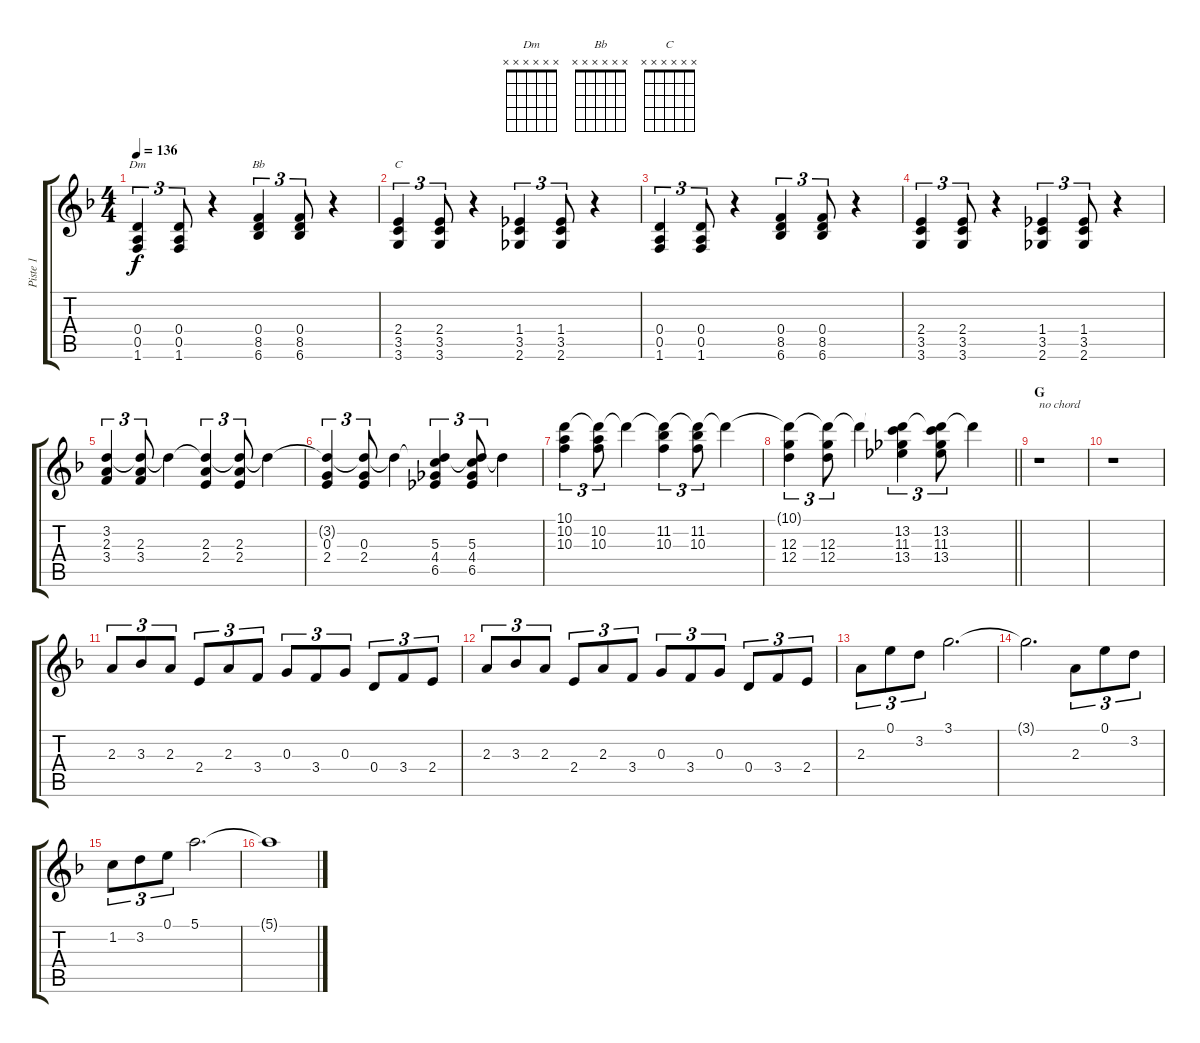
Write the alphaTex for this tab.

\track ("Piste 1" "Piste 1") {instrument acousticguitarsteel}
\staff {score tabs}
\tuning (E4 B3 G3 D3 A2 E2) {hide}
\chord ("Dm" x x x x x x)
\chord ("Bb" x x x x x x)
\chord ("C" x x x x x x)
\ts (4 4)
\tempo 136
\clef g2
\ks f
(0.4 0.5 1.6).4{tu (3 2) ch "Dm" dy f} (0.4 0.5 1.6).8{tu (3 2)} r.4 (0.4 8.5 6.6).4{tu (3 2) ch "Bb"} (0.4 8.5 6.6).8{tu (3 2)} r.4 |
(2.4 3.5 3.6).4{tu (3 2) ch "C"} (2.4 3.5 3.6).8{tu (3 2)} r.4 (1.4 3.5 2.6).4{tu (3 2)} (1.4 3.5 2.6).8{tu (3 2)} r.4 |
(0.4 0.5 1.6).4{tu (3 2)} (0.4 0.5 1.6).8{tu (3 2)} r.4 (0.4 8.5 6.6).4{tu (3 2)} (0.4 8.5 6.6).8{tu (3 2)} r.4 |
(2.4 3.5 3.6).4{tu (3 2)} (2.4 3.5 3.6).8{tu (3 2)} r.4 (1.4 3.5 2.6).4{tu (3 2)} (1.4 3.5 2.6).8{tu (3 2)} r.4 |
(3.2 2.3 3.4).4{tu (3 2)} (3.2{t} 2.3 3.4).8{tu (3 2)} 3.2{t}.4 (3.2{t} 2.3 2.4).4{tu (3 2)} (3.2{t} 2.3 2.4).8{tu (3 2)} 3.2{t}.4 |
(3.2{t} 0.3 2.4).4{tu (3 2)} (3.2{t} 0.3 2.4).8{tu (3 2)} 3.2{t}.4 (3.2{t} 5.3 4.4 6.5).4{tu (3 2)} (3.2{t} 5.3 4.4 6.5).8{tu (3 2)} 3.2{t}.4 |
(10.1 10.2 10.3).4{tu (3 2)} (10.1{t} 10.2 10.3).8{tu (3 2)} 10.1{t}.4 (10.1{t} 11.2 10.3).4{tu (3 2)} (10.1{t} 11.2 10.3).8{tu (3 2)} 10.1{t}.4 |
\barLineRight lightlight
(10.1{t} 12.3 12.4).4{tu (3 2)} (10.1{t} 12.3 12.4).8{tu (3 2)} 10.1{t}.4 (10.1{t} 13.2 11.3 13.4).4{tu (3 2)} (10.1{t} 13.2 11.3 13.4).8{tu (3 2)} 10.1{t}.4 |
\section ("" "G")
r.1{txt "no chord"} |
r.1 |
2.3.8{tu (3 2)} 3.3.8{tu (3 2)} 2.3.8{tu (3 2)} 2.4.8{tu (3 2)} 2.3.8{tu (3 2)} 3.4.8{tu (3 2)} 0.3.8{tu (3 2)} 3.4.8{tu (3 2)} 0.3.8{tu (3 2)} 0.4.8{tu (3 2)} 3.4.8{tu (3 2)} 2.4.8{tu (3 2)} |
2.3.8{tu (3 2)} 3.3.8{tu (3 2)} 2.3.8{tu (3 2)} 2.4.8{tu (3 2)} 2.3.8{tu (3 2)} 3.4.8{tu (3 2)} 0.3.8{tu (3 2)} 3.4.8{tu (3 2)} 0.3.8{tu (3 2)} 0.4.8{tu (3 2)} 3.4.8{tu (3 2)} 2.4.8{tu (3 2)} |
2.3.8{tu (3 2)} 0.1.8{tu (3 2)} 3.2.8{tu (3 2)} 3.1.2{d} |
3.1{t}.2{d} 2.3.8{tu (3 2)} 0.1.8{tu (3 2)} 3.2.8{tu (3 2)} |
1.2.8{tu (3 2)} 3.2.8{tu (3 2)} 0.1.8{tu (3 2)} 5.1.2{d} |
5.1{t}.1
